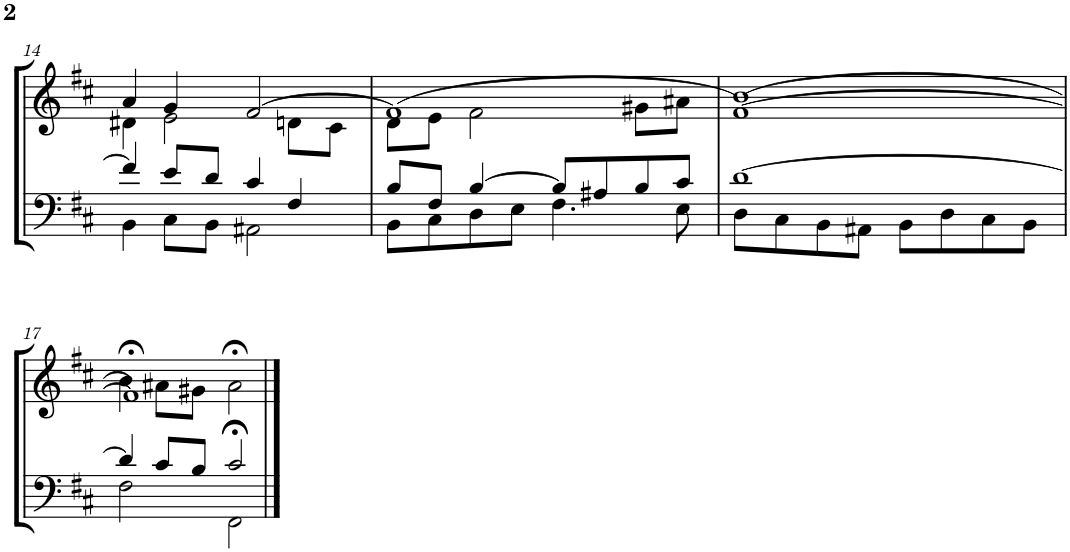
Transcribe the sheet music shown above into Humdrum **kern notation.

**kern	**kern
*part2	*part1
*staff2	*staff1
*I"Tenor/Baß	*I"Sopran/Alt
!!LO:PB:g=z
*clefF4	*clefG2
*k[f#c#]	*k[f#c#]
*M4/4	*M4/4
=14	=14
*^	*^
4f#/]	4BB\	4a/	4d#X\
8e/L	8C#\L	4g/	2e\
8d/J	8BB\J	.	.
4c#/	2AA#X\	[2f#/	.
4F#/	.	.	8dn\L
.	.	.	8c#\J
=15	=15	=15	=15
8B/L	8BB\L	(1f#]	8d\L
8F#/J	8C#\	.	8e\J
[4B/	8D\	.	2f#\
.	8E\J	.	.
8B/L]	4.F#\	.	.
8A#X/	.	.	.
8B/	.	.	8g#X\L
8c#/J	8E\	.	8a#X\J
=16	=16	=16	=16
[1d	8D\L	([1f#)	1b
.	8C#\	.	.
.	8BB\	.	.
.	8AA#X\J	.	.
.	8BB\L	.	.
.	8D\	.	.
.	8C#\	.	.
.	8BB\J	.	.
!!LO:LB:g=z	!!
=17	=17	=17	=17
4d/]	2F#\	1f#>])	4b\
8c#/L	.	.	8a#X\L
8B/J	.	.	8g#X\J
2c#>/	2FF#>\	.	2a#>\
*v	*v	*	*
*	*v	*v
==	==
*-	*-
